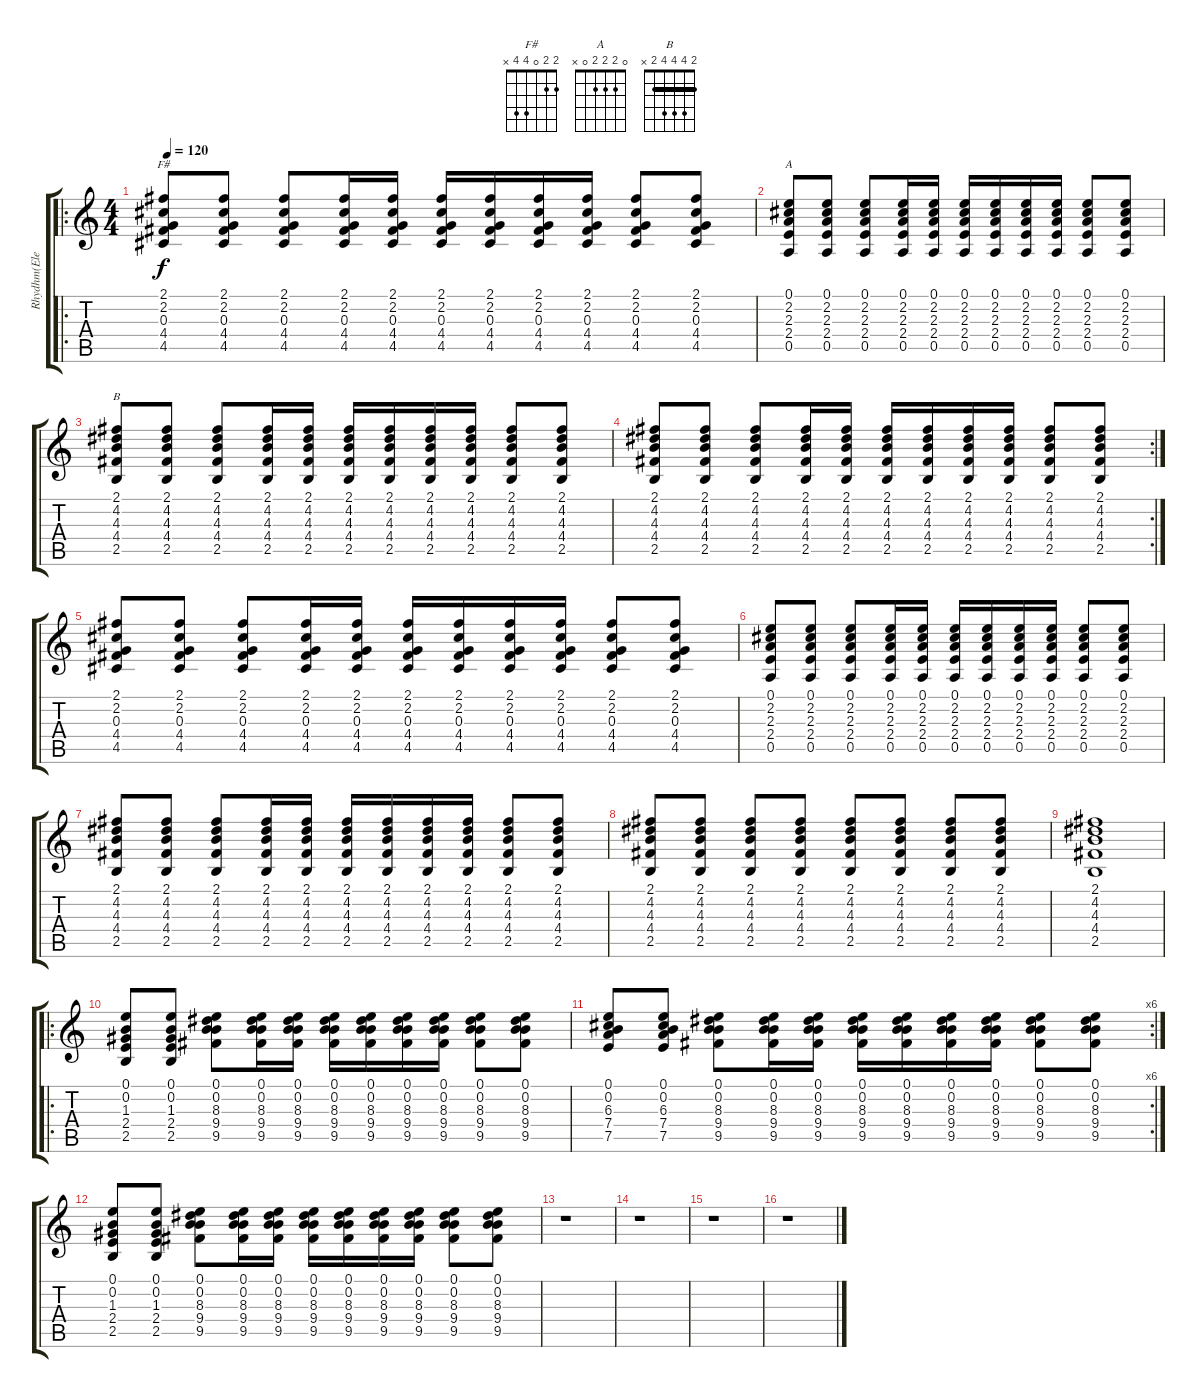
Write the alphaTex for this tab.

\track ("Rhydhm(Electric Guitar)" "Rhydhm(Ele") {instrument acousticguitarsteel}
\staff {score tabs}
\tuning (E4 B3 G3 D3 A2 E2) {hide}
\chord ("F#" 2 2 0 4 4 x)
\chord ("A" 0 2 2 2 0 x)
\chord ("B" 2 4 4 4 2 x) {barre 2}
\ro
\ts (4 4)
\tempo 120
\clef g2
\ks c
(2.1 2.2 0.3 4.4 4.5).8{ch "F#" dy f volume 5} (2.1 2.2 0.3 4.4 4.5).8 (2.1 2.2 0.3 4.4 4.5).8 (2.1 2.2 0.3 4.4 4.5).16 (2.1 2.2 0.3 4.4 4.5).16 (2.1 2.2 0.3 4.4 4.5).16 (2.1 2.2 0.3 4.4 4.5).16 (2.1 2.2 0.3 4.4 4.5).16 (2.1 2.2 0.3 4.4 4.5).16 (2.1 2.2 0.3 4.4 4.5).8 (2.1 2.2 0.3 4.4 4.5).8 |
(0.1 2.2 2.3 2.4 0.5).8{ch "A"} (0.1 2.2 2.3 2.4 0.5).8 (0.1 2.2 2.3 2.4 0.5).8 (0.1 2.2 2.3 2.4 0.5).16 (0.1 2.2 2.3 2.4 0.5).16 (0.1 2.2 2.3 2.4 0.5).16 (0.1 2.2 2.3 2.4 0.5).16 (0.1 2.2 2.3 2.4 0.5).16 (0.1 2.2 2.3 2.4 0.5).16 (0.1 2.2 2.3 2.4 0.5).8 (0.1 2.2 2.3 2.4 0.5).8 |
(2.1 4.2 4.3 4.4 2.5).8{ch "B"} (2.1 4.2 4.3 4.4 2.5).8 (2.1 4.2 4.3 4.4 2.5).8 (2.1 4.2 4.3 4.4 2.5).16 (2.1 4.2 4.3 4.4 2.5).16 (2.1 4.2 4.3 4.4 2.5).16 (2.1 4.2 4.3 4.4 2.5).16 (2.1 4.2 4.3 4.4 2.5).16 (2.1 4.2 4.3 4.4 2.5).16 (2.1 4.2 4.3 4.4 2.5).8 (2.1 4.2 4.3 4.4 2.5).8 |
\rc 2
(2.1 4.2 4.3 4.4 2.5).8 (2.1 4.2 4.3 4.4 2.5).8 (2.1 4.2 4.3 4.4 2.5).8 (2.1 4.2 4.3 4.4 2.5).16 (2.1 4.2 4.3 4.4 2.5).16 (2.1 4.2 4.3 4.4 2.5).16 (2.1 4.2 4.3 4.4 2.5).16 (2.1 4.2 4.3 4.4 2.5).16 (2.1 4.2 4.3 4.4 2.5).16 (2.1 4.2 4.3 4.4 2.5).8 (2.1 4.2 4.3 4.4 2.5).8 |
(2.1 2.2 0.3 4.4 4.5).8 (2.1 2.2 0.3 4.4 4.5).8 (2.1 2.2 0.3 4.4 4.5).8 (2.1 2.2 0.3 4.4 4.5).16 (2.1 2.2 0.3 4.4 4.5).16 (2.1 2.2 0.3 4.4 4.5).16 (2.1 2.2 0.3 4.4 4.5).16 (2.1 2.2 0.3 4.4 4.5).16 (2.1 2.2 0.3 4.4 4.5).16 (2.1 2.2 0.3 4.4 4.5).8 (2.1 2.2 0.3 4.4 4.5).8 |
(0.1 2.2 2.3 2.4 0.5).8 (0.1 2.2 2.3 2.4 0.5).8 (0.1 2.2 2.3 2.4 0.5).8 (0.1 2.2 2.3 2.4 0.5).16 (0.1 2.2 2.3 2.4 0.5).16 (0.1 2.2 2.3 2.4 0.5).16 (0.1 2.2 2.3 2.4 0.5).16 (0.1 2.2 2.3 2.4 0.5).16 (0.1 2.2 2.3 2.4 0.5).16 (0.1 2.2 2.3 2.4 0.5).8 (0.1 2.2 2.3 2.4 0.5).8 |
(2.1 4.2 4.3 4.4 2.5).8 (2.1 4.2 4.3 4.4 2.5).8 (2.1 4.2 4.3 4.4 2.5).8 (2.1 4.2 4.3 4.4 2.5).16 (2.1 4.2 4.3 4.4 2.5).16 (2.1 4.2 4.3 4.4 2.5).16 (2.1 4.2 4.3 4.4 2.5).16 (2.1 4.2 4.3 4.4 2.5).16 (2.1 4.2 4.3 4.4 2.5).16 (2.1 4.2 4.3 4.4 2.5).8 (2.1 4.2 4.3 4.4 2.5).8 |
(2.1 4.2 4.3 4.4 2.5).8 (2.1 4.2 4.3 4.4 2.5).8 (2.1 4.2 4.3 4.4 2.5).8 (2.1 4.2 4.3 4.4 2.5).8 (2.1 4.2 4.3 4.4 2.5).8 (2.1 4.2 4.3 4.4 2.5).8 (2.1 4.2 4.3 4.4 2.5).8 (2.1 4.2 4.3 4.4 2.5).8 |
(2.1 4.2 4.3 4.4 2.5).1 |
\ro
(0.1 0.2 1.3 2.4 2.5).8 (0.1 0.2 1.3 2.4 2.5).8 (0.1 0.2 8.3 9.4 9.5).8 (0.1 0.2 8.3 9.4 9.5).16 (0.1 0.2 8.3 9.4 9.5).16 (0.1 0.2 8.3 9.4 9.5).16 (0.1 0.2 8.3 9.4 9.5).16 (0.1 0.2 8.3 9.4 9.5).16 (0.1 0.2 8.3 9.4 9.5).16 (0.1 0.2 8.3 9.4 9.5).8 (0.1 0.2 8.3 9.4 9.5).8 |
\rc 6
(0.1 0.2 6.3 7.4 7.5).8 (0.1 0.2 6.3 7.4 7.5).8 (0.1 0.2 8.3 9.4 9.5).8 (0.1 0.2 8.3 9.4 9.5).16 (0.1 0.2 8.3 9.4 9.5).16 (0.1 0.2 8.3 9.4 9.5).16 (0.1 0.2 8.3 9.4 9.5).16 (0.1 0.2 8.3 9.4 9.5).16 (0.1 0.2 8.3 9.4 9.5).16 (0.1 0.2 8.3 9.4 9.5).8 (0.1 0.2 8.3 9.4 9.5).8 |
(0.1 0.2 1.3 2.4 2.5).8 (0.1 0.2 1.3 2.4 2.5).8 (0.1 0.2 8.3 9.4 9.5).8 (0.1 0.2 8.3 9.4 9.5).16 (0.1 0.2 8.3 9.4 9.5).16 (0.1 0.2 8.3 9.4 9.5).16 (0.1 0.2 8.3 9.4 9.5).16 (0.1 0.2 8.3 9.4 9.5).16 (0.1 0.2 8.3 9.4 9.5).16 (0.1 0.2 8.3 9.4 9.5).8 (0.1 0.2 8.3 9.4 9.5).8 |
r.1 |
r.1 |
r.1 |
r.1
